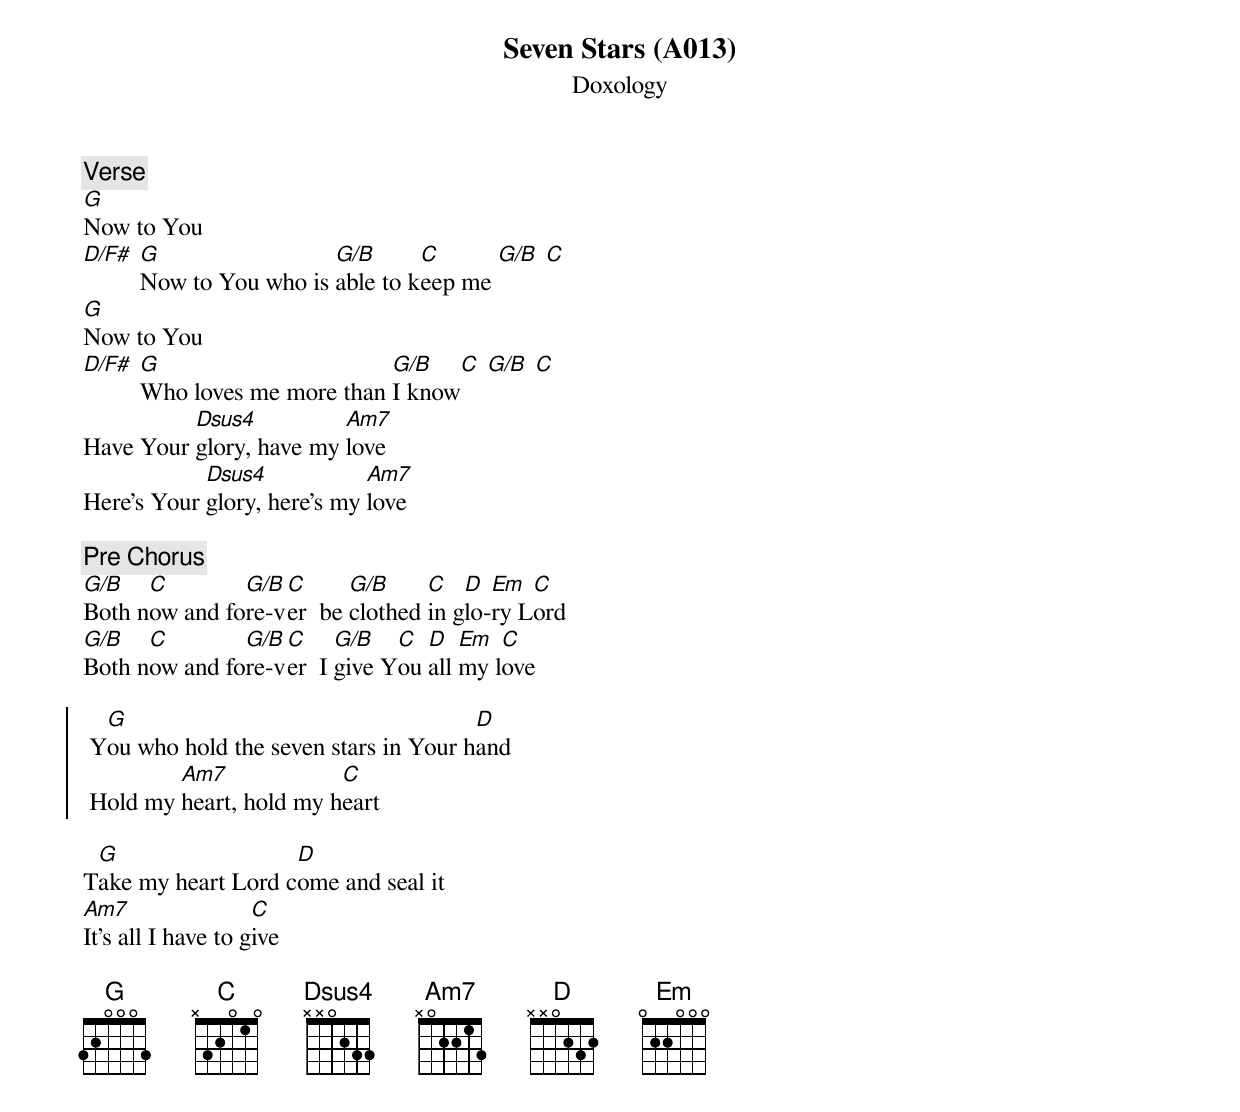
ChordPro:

{title: Seven Stars (A013)}
{subtitle: Doxology}
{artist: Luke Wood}

{comment: Verse}
[G]Now to You
[D/F#] [G]Now to You who is [G/B]able to k[C]eep me [G/B] [C]
[G]Now to You
[D/F#] [G]Who loves me more than [G/B]I know[C] [G/B] [C]
Have Your [Dsus4]glory, have my [Am7]love
Here's Your [Dsus4]glory, here's my [Am7]love

{comment: Pre Chorus}
[G/B]Both n[C]ow and fo[G/B]re-v[C]er  be [G/B]clothed [C]in g[D]lo-[Em]ry L[C]ord
[G/B]Both n[C]ow and fo[G/B]re-v[C]er  I [G/B]give Y[C]ou [D]all [Em]my l[C]ove

{soc}
 Y[G]ou who hold the seven stars in Your h[D]and
 Hold my [Am7]heart, hold my h[C]eart
 {eoc}

T[G]ake my heart Lord c[D]ome and seal it
[Am7]It's all I have to g[C]ive

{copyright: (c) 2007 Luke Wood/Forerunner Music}
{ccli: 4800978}
